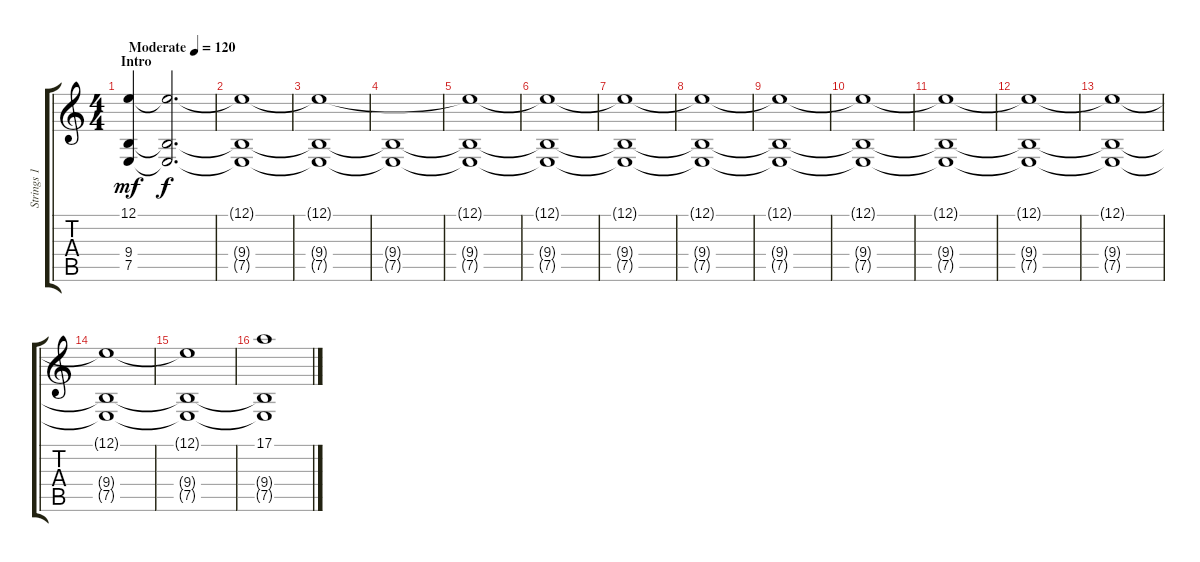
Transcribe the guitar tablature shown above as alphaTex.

\track ("Strings 1" "Strings 1") {instrument pad2warm}
\staff {score tabs}
\tuning (E4 B3 G3 D3 A2 E2) {hide}
\ts (4 4)
\section ("" "Intro")
\tempo (120 "Moderate")
\tempo 186
\tempo (120 "Moderate")
\clef g2
\ks c
(12.1 9.4 7.5).4{dy mf volume 5 instrument pad2warm} (12.1{t} 9.4{t} 7.5{t}).2{d dy f volume 11} |
(12.1{t} 9.4{t} 7.5{t}).1 |
(12.1{t} 9.4{t} 7.5{t}).1 |
(9.4{t} 7.5{t}).1 |
(12.1{t} 9.4{t} 7.5{t}).1 |
(12.1{t} 9.4{t} 7.5{t}).1 |
(12.1{t} 9.4{t} 7.5{t}).1 |
(12.1{t} 9.4{t} 7.5{t}).1 |
(12.1{t} 9.4{t} 7.5{t}).1 |
(12.1{t} 9.4{t} 7.5{t}).1 |
(12.1{t} 9.4{t} 7.5{t}).1 |
(12.1{t} 9.4{t} 7.5{t}).1 |
(12.1{t} 9.4{t} 7.5{t}).1 |
(12.1{t} 9.4{t} 7.5{t}).1 |
(12.1{t} 9.4{t} 7.5{t}).1 |
(17.1 9.4{t} 7.5{t}).1
